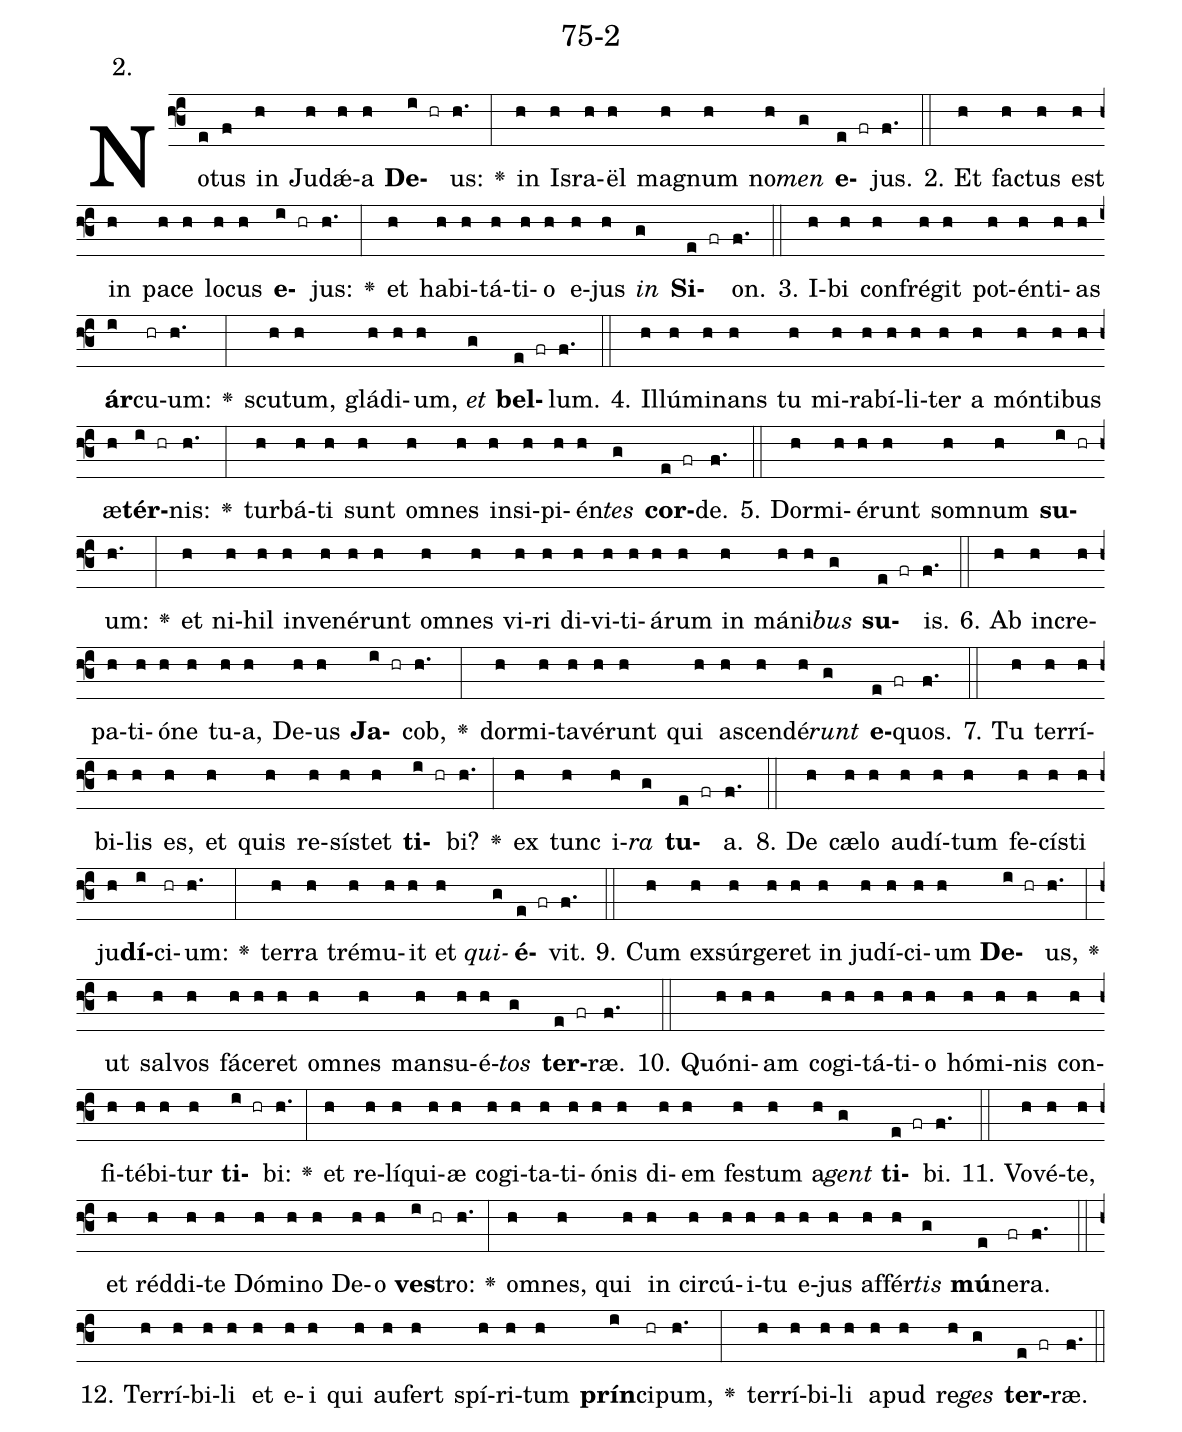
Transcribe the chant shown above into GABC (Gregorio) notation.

name: 75-2;
annotation: 2.;
%%
(f3)No(e)tus(f) in(h) Ju(h)dǽ(h)a(h) <b>De</b>(i hr)us:(h.) <v>\greheightstar</v>(:) in(h) Is(h)ra(h)ël(h) ma(h)gnum(h) no(h)<i>men</i>(g) <b>e</b>(e fr)jus.(f.) (::)
2. Et(h) fac(h)tus(h) est(h) in(h) pa(h)ce(h) lo(h)cus(h) <b>e</b>(i hr)jus:(h.) <v>\greheightstar</v>(:) et(h) ha(h)bi(h)tá(h)ti(h)o(h) e(h)jus(h) <i>in</i>(g) <b>Si</b>(e fr)on.(f.) (::)
3. I(h)bi(h) con(h)fré(h)git(h) pot(h)én(h)ti(h)as(h) <b>ár</b>(i)cu(hr)um:(h.) <v>\greheightstar</v>(:) scu(h)tum,(h) glá(h)di(h)um,(h) <i>et</i>(g) <b>bel</b>(e fr)lum.(f.) (::)
4. Il(h)lú(h)mi(h)nans(h) tu(h) mi(h)ra(h)bí(h)li(h)ter(h) a(h) món(h)ti(h)bus(h) æ(h)<b>tér</b>(i hr)nis:(h.) <v>\greheightstar</v>(:) tur(h)bá(h)ti(h) sunt(h) om(h)nes(h) in(h)si(h)pi(h)én(h)<i>tes</i>(g) <b>cor</b>(e fr)de.(f.) (::)
5. Dor(h)mi(h)é(h)runt(h) som(h)num(h) <b>su</b>(i hr)um:(h.) <v>\greheightstar</v>(:) et(h) ni(h)hil(h) in(h)ve(h)né(h)runt(h) om(h)nes(h) vi(h)ri(h) di(h)vi(h)ti(h)á(h)rum(h) in(h) má(h)ni(h)<i>bus</i>(g) <b>su</b>(e fr)is.(f.) (::)
6. Ab(h) in(h)cre(h)pa(h)ti(h)ó(h)ne(h) tu(h)a,(h) De(h)us(h) <b>Ja</b>(i hr)cob,(h.) <v>\greheightstar</v>(:) dor(h)mi(h)ta(h)vé(h)runt(h) qui(h) a(h)scen(h)dé(h)<i>runt</i>(g) <b>e</b>(e fr)quos.(f.) (::)
7. Tu(h) ter(h)rí(h)bi(h)lis(h) es,(h) et(h) quis(h) re(h)sís(h)tet(h) <b>ti</b>(i hr)bi?(h.) <v>\greheightstar</v>(:) ex(h) tunc(h) i(h)<i>ra</i>(g) <b>tu</b>(e fr)a.(f.) (::)
8. De(h) cæ(h)lo(h) au(h)dí(h)tum(h) fe(h)cís(h)ti(h) ju(h)<b>dí</b>(i)ci(hr)um:(h.) <v>\greheightstar</v>(:) ter(h)ra(h) tré(h)mu(h)it(h) et(h) <i>qui</i>(g)<b>é</b>(e fr)vit.(f.) (::)
9. Cum(h) ex(h)súr(h)ge(h)ret(h) in(h) ju(h)dí(h)ci(h)um(h) <b>De</b>(i hr)us,(h.) <v>\greheightstar</v>(:) ut(h) sal(h)vos(h) fá(h)ce(h)ret(h) om(h)nes(h) man(h)su(h)é(h)<i>tos</i>(g) <b>ter</b>(e fr)ræ.(f.) (::)
10. Quón(h)i(h)am(h) co(h)gi(h)tá(h)ti(h)o(h) hó(h)mi(h)nis(h) con(h)fi(h)té(h)bi(h)tur(h) <b>ti</b>(i hr)bi:(h.) <v>\greheightstar</v>(:) et(h) re(h)lí(h)qui(h)æ(h) co(h)gi(h)ta(h)ti(h)ó(h)nis(h) di(h)em(h) fes(h)tum(h) a(h)<i>gent</i>(g) <b>ti</b>(e fr)bi.(f.) (::)
11. Vo(h)vé(h)te,(h) et(h) réd(h)di(h)te(h) Dó(h)mi(h)no(h) De(h)o(h) <b>ves</b>(i hr)tro:(h.) <v>\greheightstar</v>(:) om(h)nes,(h) qui(h) in(h) cir(h)cú(h)i(h)tu(h) e(h)jus(h) af(h)fér(h)<i>tis</i>(g) <b>mú</b>(e)ne(fr)ra.(f.) (::)
12. Ter(h)rí(h)bi(h)li(h) et(h) e(h)i(h) qui(h) au(h)fert(h) spí(h)ri(h)tum(h) <b>prín</b>(i)ci(hr)pum,(h.) <v>\greheightstar</v>(:) ter(h)rí(h)bi(h)li(h) a(h)pud(h) re(h)<i>ges</i>(g) <b>ter</b>(e fr)ræ.(f.) (::)
